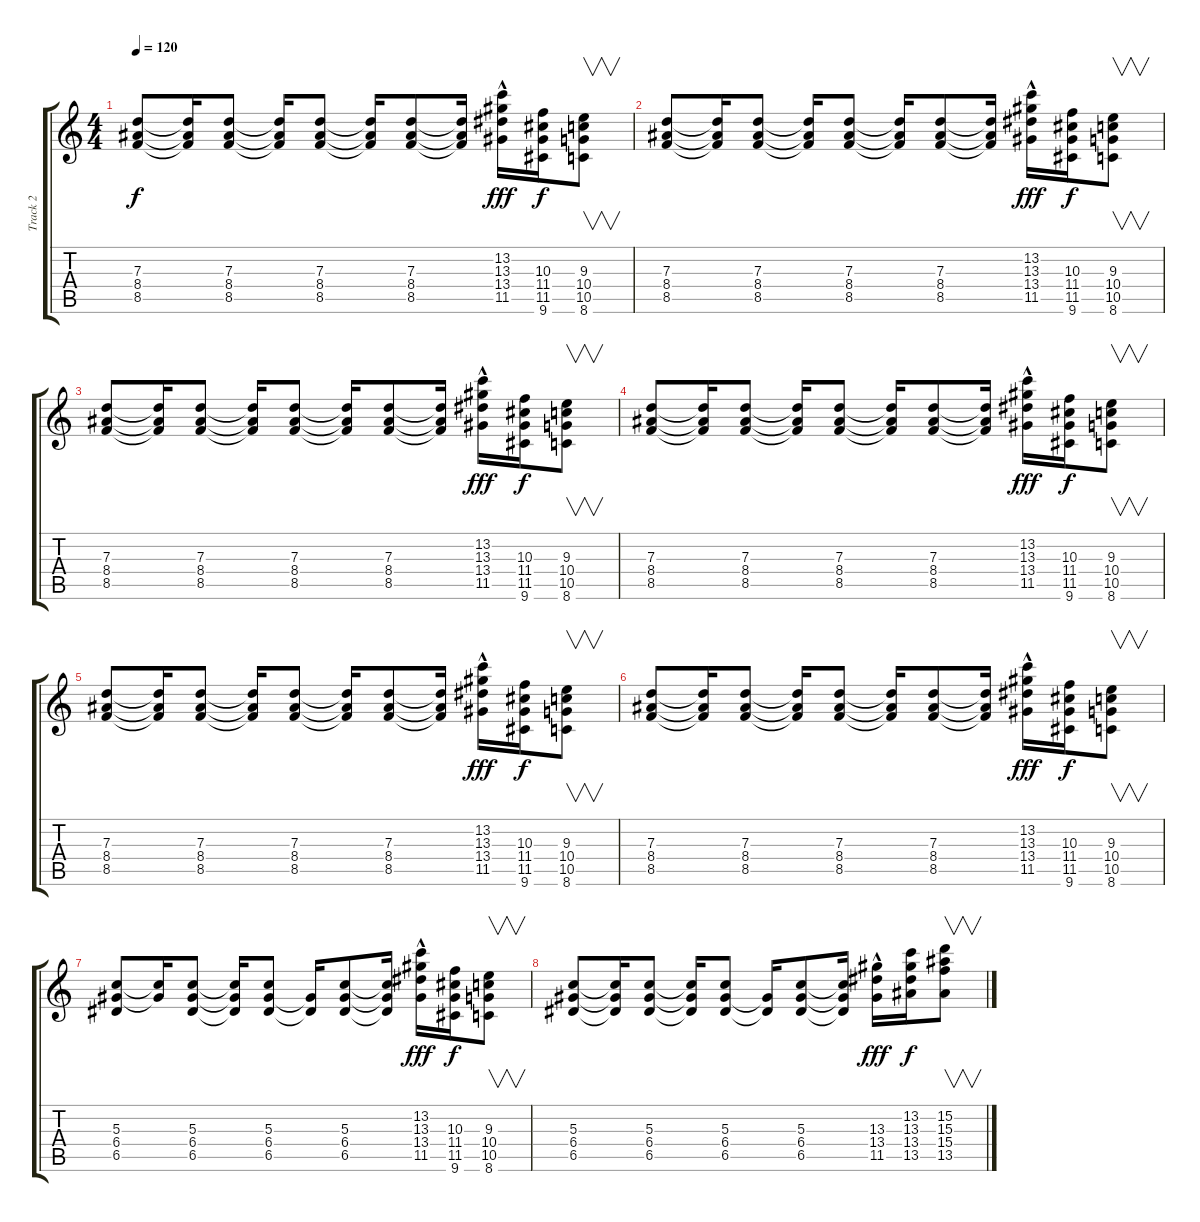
\track ("Track 2" "Track 2") {instrument overdrivenguitar}
\staff {score tabs}
\tuning (E4 B3 G3 D3 A2 E2) {hide}
\ts (4 4)
\tempo 120
\clef g2
\ks c
(7.3 8.4 8.5).8{dy f} (7.3{t} 8.4{t} 8.5{t}).16 (7.3 8.4 8.5).8 (7.3{t} 8.4{t} 8.5{t}).16 (7.3 8.4 8.5).8 (7.3{t} 8.4{t} 8.5{t}).16 (7.3 8.4 8.5).8 (7.3{t} 8.4{t} 8.5{t}).16 (13.2 13.3 13.4{hac} 11.5).16{dy fff} (10.3 11.4 11.5 9.6).16{dy f} (9.3 10.4 10.5 8.6).8{v} |
(7.3 8.4 8.5).8 (7.3{t} 8.4{t} 8.5{t}).16 (7.3 8.4 8.5).8 (7.3{t} 8.4{t} 8.5{t}).16 (7.3 8.4 8.5).8 (7.3{t} 8.4{t} 8.5{t}).16 (7.3 8.4 8.5).8 (7.3{t} 8.4{t} 8.5{t}).16 (13.2 13.3 13.4{hac} 11.5).16{dy fff} (10.3 11.4 11.5 9.6).16{dy f} (9.3 10.4 10.5 8.6).8{v} |
(7.3 8.4 8.5).8 (7.3{t} 8.4{t} 8.5{t}).16 (7.3 8.4 8.5).8 (7.3{t} 8.4{t} 8.5{t}).16 (7.3 8.4 8.5).8 (7.3{t} 8.4{t} 8.5{t}).16 (7.3 8.4 8.5).8 (7.3{t} 8.4{t} 8.5{t}).16 (13.2 13.3 13.4{hac} 11.5).16{dy fff} (10.3 11.4 11.5 9.6).16{dy f} (9.3 10.4 10.5 8.6).8{v} |
(7.3 8.4 8.5).8 (7.3{t} 8.4{t} 8.5{t}).16 (7.3 8.4 8.5).8 (7.3{t} 8.4{t} 8.5{t}).16 (7.3 8.4 8.5).8 (7.3{t} 8.4{t} 8.5{t}).16 (7.3 8.4 8.5).8 (7.3{t} 8.4{t} 8.5{t}).16 (13.2 13.3 13.4{hac} 11.5).16{dy fff} (10.3 11.4 11.5 9.6).16{dy f} (9.3 10.4 10.5 8.6).8{v} |
(7.3 8.4 8.5).8 (7.3{t} 8.4{t} 8.5{t}).16 (7.3 8.4 8.5).8 (7.3{t} 8.4{t} 8.5{t}).16 (7.3 8.4 8.5).8 (7.3{t} 8.4{t} 8.5{t}).16 (7.3 8.4 8.5).8 (7.3{t} 8.4{t} 8.5{t}).16 (13.2 13.3 13.4{hac} 11.5).16{dy fff} (10.3 11.4 11.5 9.6).16{dy f} (9.3 10.4 10.5 8.6).8{v} |
(7.3 8.4 8.5).8 (7.3{t} 8.4{t} 8.5{t}).16 (7.3 8.4 8.5).8 (7.3{t} 8.4{t} 8.5{t}).16 (7.3 8.4 8.5).8 (7.3{t} 8.4{t} 8.5{t}).16 (7.3 8.4 8.5).8 (7.3{t} 8.4{t} 8.5{t}).16 (13.2 13.3 13.4{hac} 11.5).16{dy fff} (10.3 11.4 11.5 9.6).16{dy f} (9.3 10.4 10.5 8.6).8{v} |
(5.3 6.4 6.5).8 (5.3{t} 6.4{t}).16 (5.3 6.4 6.5).8 (5.3{t} 6.4{t} 6.5{t}).16 (5.3 6.4 6.5).8 (6.4{t} 6.5{t}).16 (5.3 6.4 6.5).8 (5.3{t} 6.4{t} 6.5{t}).16 (13.2 13.3 13.4{hac} 11.5).16{dy fff} (10.3 11.4 11.5 9.6).16{dy f} (9.3 10.4 10.5 8.6).8{v} |
(5.3 6.4 6.5).8 (5.3{t} 6.4{t} 6.5{t}).16 (5.3 6.4 6.5).8 (5.3{t} 6.4{t} 6.5{t}).16 (5.3 6.4 6.5).8 (6.4{t} 6.5{t}).16 (5.3 6.4 6.5).8 (5.3{t} 6.4{t} 6.5{t}).16 (13.3 13.4{hac} 11.5).16{dy fff} (13.2 13.3 13.4 13.5).16{dy f} (15.2 15.3 15.4 13.5).8{v}
